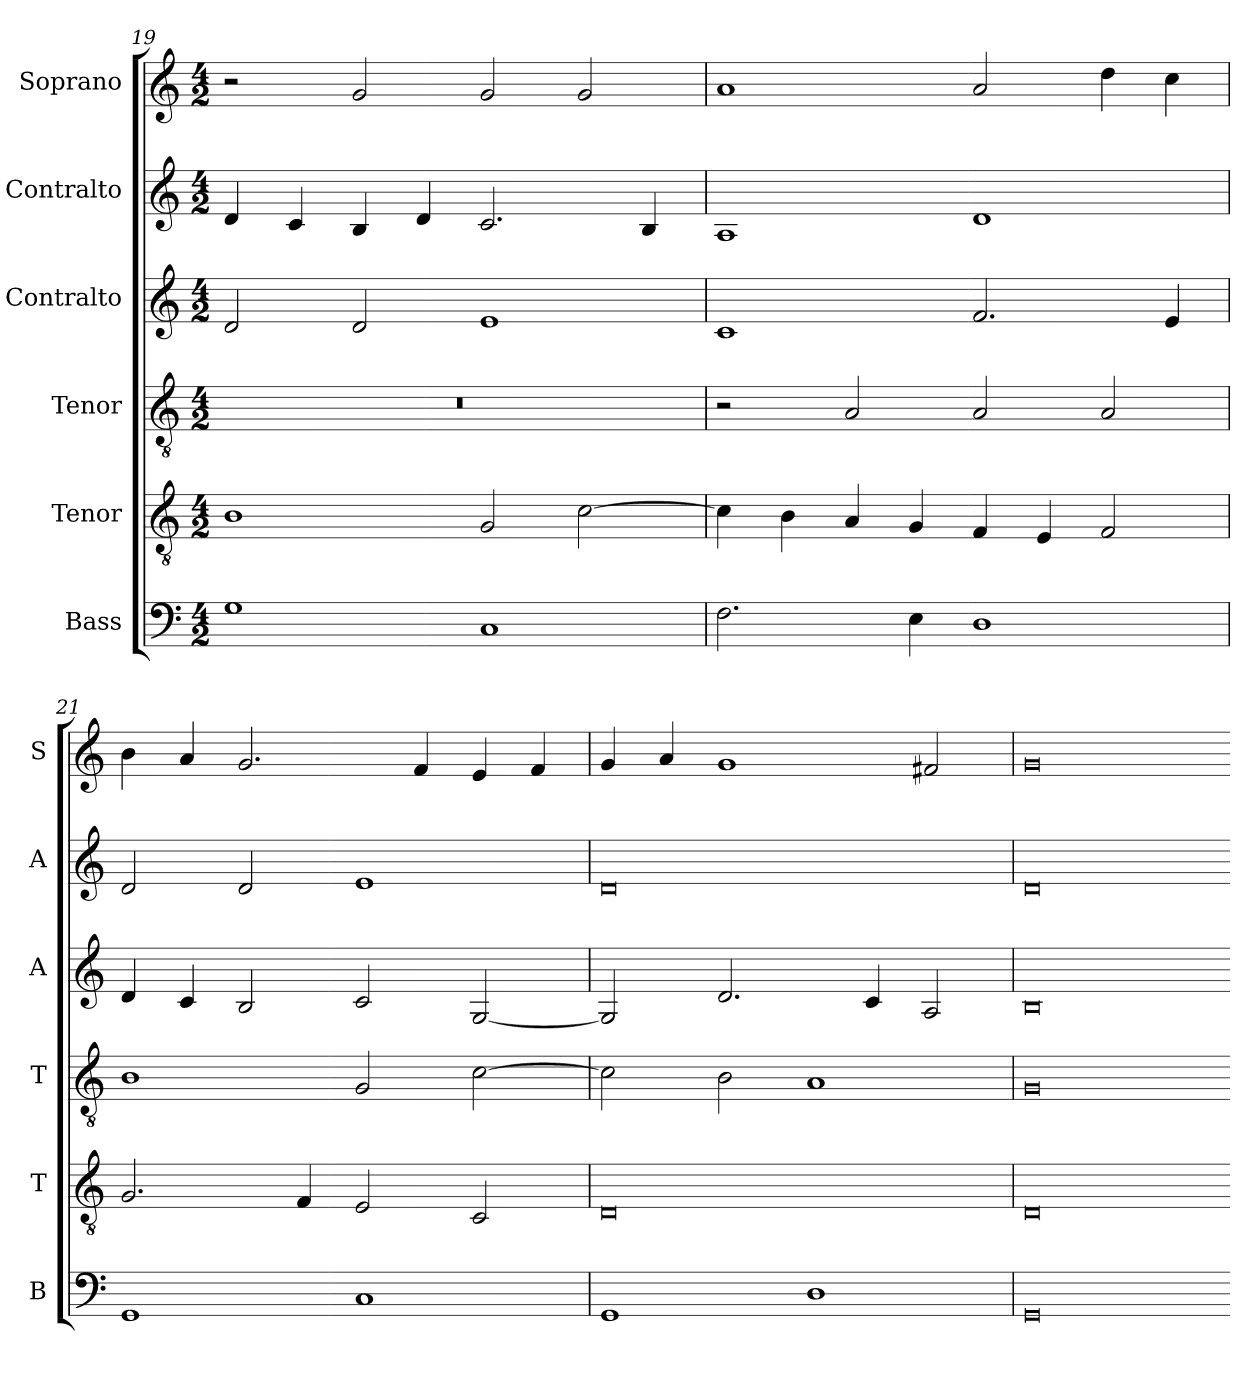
**kern	**kern	**kern	**kern	**kern	**kern
*part6	*part5	*part4	*part3	*part2	*part1
*staff6	*staff5	*staff4	*staff3	*staff2	*staff1
*I"Bass	*I"Tenor	*I"Tenor	*I"Contralto	*I"Contralto	*I"Soprano
*I'B	*I'T	*I'T	*I'A	*I'A	*I'S
*clefF4	*clefGv2	*clefGv2	*clefG2	*clefG2	*clefG2
*k[]	*k[]	*k[]	*k[]	*k[]	*k[]
*A:aeo	*A:aeo	*A:aeo	*A:aeo	*A:aeo	*A:aeo
*M4/2	*M4/2	*M4/2	*M4/2	*M4/2	*M4/2
=19	=19	=19	=19	=19	=19
1G	1B	0r	2d	4d	2r
.	.	.	.	4c	.
.	.	.	2d	4B	2g
.	.	.	.	4d	.
1C	2G	.	1e	2.c	2g
.	[2c	.	.	.	2g
.	.	.	.	4B	.
=20	=20	=20	=20	=20	=20
2.F	4c]	2r	1c	1A	1a
.	4B	.	.	.	.
.	4A	2A	.	.	.
4E	4G	.	.	.	.
1D	4F	2A	2.f	1d	2a
.	4E	.	.	.	.
.	2F	2A	.	.	4dd
.	.	.	4e	.	4cc
=21	=21	=21	=21	=21	=21
1GG	2.G	1B	4d	2d	4b
.	.	.	4c	.	4a
.	.	.	2B	2d	2.g
.	4F	.	.	.	.
1C	2E	2G	2c	1e	.
.	.	.	.	.	4f
.	2C	[2c	[2G	.	4e
.	.	.	.	.	4f
=22	=22	=22	=22	=22	=22
1GG	0D	2c]	2G]	0d	4g
.	.	.	.	.	4a
.	.	2B	2.d	.	1g
1D	.	1A	.	.	.
.	.	.	4c	.	.
.	.	.	2A	.	2f#X
=23	=23	=23	=23	=23	=23
0GG	0D	0G	0B	0d	0g
=-	=-	=-	=-	=-	=-
*-	*-	*-	*-	*-	*-
